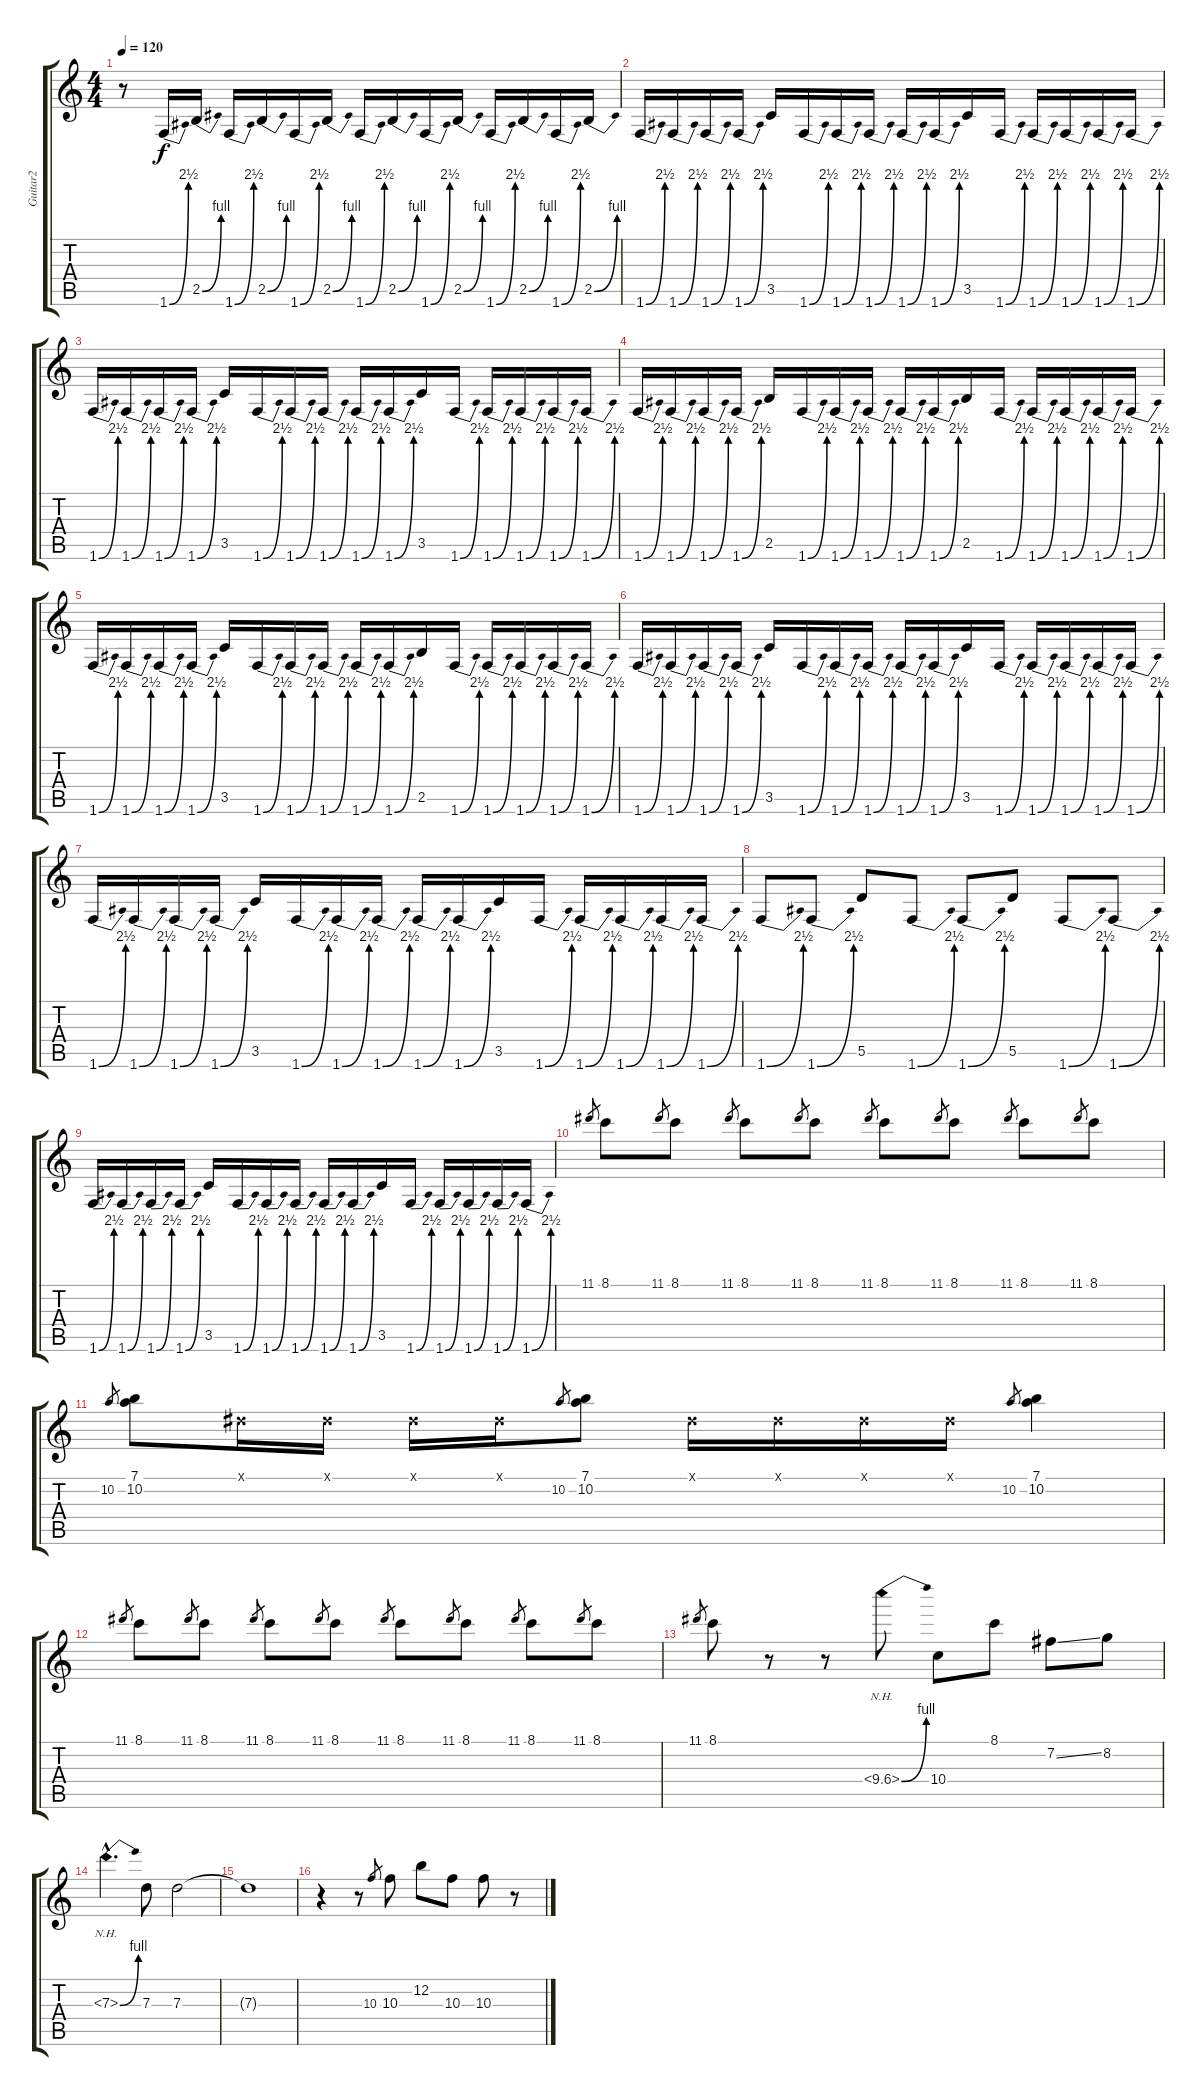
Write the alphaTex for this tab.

\track ("Guitar2" "Guitar2") {instrument distortionguitar}
\staff {score tabs}
\tuning (E4 B3 G3 D3 A2 E2) {hide}
\ts (4 4)
\tempo 120
\clef g2
\ks c
r.8{dy f} 1.6{be (bend 0 0 60 10)}.16 2.5{be (bend 0 0 60 4)}.16 1.6{be (bend 0 0 60 10)}.16 2.5{be (bend 0 0 60 4)}.16 1.6{be (bend 0 0 60 10)}.16 2.5{be (bend 0 0 60 4)}.16 1.6{be (bend 0 0 60 10)}.16 2.5{be (bend 0 0 60 4)}.16 1.6{be (bend 0 0 60 10)}.16 2.5{be (bend 0 0 60 4)}.16 1.6{be (bend 0 0 60 10)}.16 2.5{be (bend 0 0 60 4)}.16 1.6{be (bend 0 0 60 10)}.16 2.5{be (bend 0 0 60 4)}.16 |
1.6{be (bend 0 0 60 10)}.16 1.6{be (bend 0 0 60 10)}.16 1.6{be (bend 0 0 60 10)}.16 1.6{be (bend 0 0 60 10)}.16 3.5.16 1.6{be (bend 0 0 60 10)}.16 1.6{be (bend 0 0 60 10)}.16 1.6{be (bend 0 0 60 10)}.16 1.6{be (bend 0 0 60 10)}.16 1.6{be (bend 0 0 60 10)}.16 3.5.16 1.6{be (bend 0 0 60 10)}.16 1.6{be (bend 0 0 60 10)}.16 1.6{be (bend 0 0 60 10)}.16 1.6{be (bend 0 0 60 10)}.16 1.6{be (bend 0 0 60 10)}.16 |
1.6{be (bend 0 0 60 10)}.16 1.6{be (bend 0 0 60 10)}.16 1.6{be (bend 0 0 60 10)}.16 1.6{be (bend 0 0 60 10)}.16 3.5.16 1.6{be (bend 0 0 60 10)}.16 1.6{be (bend 0 0 60 10)}.16 1.6{be (bend 0 0 60 10)}.16 1.6{be (bend 0 0 60 10)}.16 1.6{be (bend 0 0 60 10)}.16 3.5.16 1.6{be (bend 0 0 60 10)}.16 1.6{be (bend 0 0 60 10)}.16 1.6{be (bend 0 0 60 10)}.16 1.6{be (bend 0 0 60 10)}.16 1.6{be (bend 0 0 60 10)}.16 |
1.6{be (bend 0 0 60 10)}.16 1.6{be (bend 0 0 60 10)}.16 1.6{be (bend 0 0 60 10)}.16 1.6{be (bend 0 0 60 10)}.16 2.5.16 1.6{be (bend 0 0 60 10)}.16 1.6{be (bend 0 0 60 10)}.16 1.6{be (bend 0 0 60 10)}.16 1.6{be (bend 0 0 60 10)}.16 1.6{be (bend 0 0 60 10)}.16 2.5.16 1.6{be (bend 0 0 60 10)}.16 1.6{be (bend 0 0 60 10)}.16 1.6{be (bend 0 0 60 10)}.16 1.6{be (bend 0 0 60 10)}.16 1.6{be (bend 0 0 60 10)}.16 |
1.6{be (bend 0 0 60 10)}.16 1.6{be (bend 0 0 60 10)}.16 1.6{be (bend 0 0 60 10)}.16 1.6{be (bend 0 0 60 10)}.16 3.5.16 1.6{be (bend 0 0 60 10)}.16 1.6{be (bend 0 0 60 10)}.16 1.6{be (bend 0 0 60 10)}.16 1.6{be (bend 0 0 60 10)}.16 1.6{be (bend 0 0 60 10)}.16 2.5.16 1.6{be (bend 0 0 60 10)}.16 1.6{be (bend 0 0 60 10)}.16 1.6{be (bend 0 0 60 10)}.16 1.6{be (bend 0 0 60 10)}.16 1.6{be (bend 0 0 60 10)}.16 |
1.6{be (bend 0 0 60 10)}.16 1.6{be (bend 0 0 60 10)}.16 1.6{be (bend 0 0 60 10)}.16 1.6{be (bend 0 0 60 10)}.16 3.5.16 1.6{be (bend 0 0 60 10)}.16 1.6{be (bend 0 0 60 10)}.16 1.6{be (bend 0 0 60 10)}.16 1.6{be (bend 0 0 60 10)}.16 1.6{be (bend 0 0 60 10)}.16 3.5.16 1.6{be (bend 0 0 60 10)}.16 1.6{be (bend 0 0 60 10)}.16 1.6{be (bend 0 0 60 10)}.16 1.6{be (bend 0 0 60 10)}.16 1.6{be (bend 0 0 60 10)}.16 |
1.6{be (bend 0 0 60 10)}.16 1.6{be (bend 0 0 60 10)}.16 1.6{be (bend 0 0 60 10)}.16 1.6{be (bend 0 0 60 10)}.16 3.5.16 1.6{be (bend 0 0 60 10)}.16 1.6{be (bend 0 0 60 10)}.16 1.6{be (bend 0 0 60 10)}.16 1.6{be (bend 0 0 60 10)}.16 1.6{be (bend 0 0 60 10)}.16 3.5.16 1.6{be (bend 0 0 60 10)}.16 1.6{be (bend 0 0 60 10)}.16 1.6{be (bend 0 0 60 10)}.16 1.6{be (bend 0 0 60 10)}.16 1.6{be (bend 0 0 60 10)}.16 |
1.6{be (bend 0 0 60 10)}.8 1.6{be (bend 0 0 60 10)}.8 5.5.8 1.6{be (bend 0 0 60 10)}.8 1.6{be (bend 0 0 60 10)}.8 5.5.8 1.6{be (bend 0 0 60 10)}.8 1.6{be (bend 0 0 60 10)}.8 |
1.6{be (bend 0 0 60 10)}.16 1.6{be (bend 0 0 60 10)}.16 1.6{be (bend 0 0 60 10)}.16 1.6{be (bend 0 0 60 10)}.16 3.5.16 1.6{be (bend 0 0 60 10)}.16 1.6{be (bend 0 0 60 10)}.16 1.6{be (bend 0 0 60 10)}.16 1.6{be (bend 0 0 60 10)}.16 1.6{be (bend 0 0 60 10)}.16 3.5.16 1.6{be (bend 0 0 60 10)}.16 1.6{be (bend 0 0 60 10)}.16 1.6{be (bend 0 0 60 10)}.16 1.6{be (bend 0 0 60 10)}.16 1.6{be (bend 0 0 60 10)}.16 |
11.1.8{gr} 8.1.8 11.1.8{gr} 8.1.8 11.1.8{gr} 8.1.8 11.1.8{gr} 8.1.8 11.1.8{gr} 8.1.8 11.1.8{gr} 8.1.8 11.1.8{gr} 8.1.8 11.1.8{gr} 8.1.8 |
10.2.8{gr} (7.1 10.2).8 -1.1{x}.16 -1.1{x}.16 -1.1{x}.16 -1.1{x}.16 10.2.8{gr} (7.1 10.2).8 -1.1{x}.16 -1.1{x}.16 -1.1{x}.16 -1.1{x}.16 10.2.8{gr} (7.1 10.2).4 |
11.1.8{gr} 8.1.8 11.1.8{gr} 8.1.8 11.1.8{gr} 8.1.8 11.1.8{gr} 8.1.8 11.1.8{gr} 8.1.8 11.1.8{gr} 8.1.8 11.1.8{gr} 8.1.8 11.1.8{gr} 8.1.8 |
11.1.8{gr} 8.1.8 r.8 r.8 10.4{be (bend 0 0 60 4) nh}.8 10.4.8 8.1.8 7.2{ss}.8 8.2.8 |
7.3{be (bend 0 0 60 4) nh hac}.4{d} 7.3.8 7.3.2 |
7.3{t}.1 |
r.4 r.8 10.3.8{gr} 10.3.8 12.2.8 10.3.8 10.3.8 r.8
